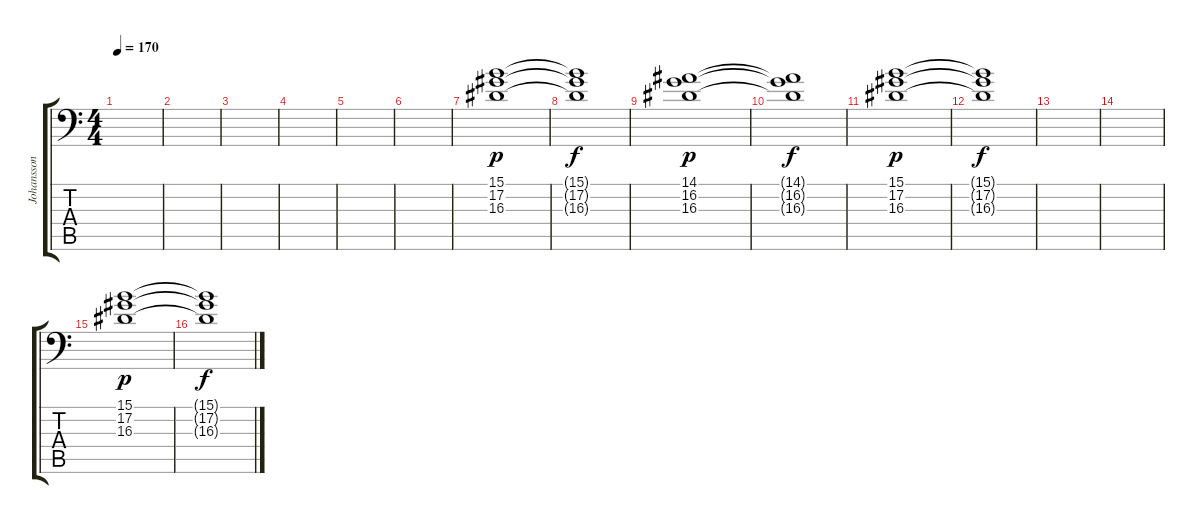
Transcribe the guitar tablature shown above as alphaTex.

\track ("Johansson 3" "Johansson ") {instrument stringensemble1}
\staff {score tabs}
\tuning (Ab3 Eb3 B2 Gb2 Db2 Ab1) {hide}
\ts (4 4)
\tempo 170
\clef f4
\ks c
|
|
|
|
|
|
(15.1 17.2 16.3).1{dy p} |
(15.1{t} 17.2{t} 16.3{t}).1{dy f} |
(14.1 16.2 16.3).1{dy p} |
(14.1{t} 16.2{t} 16.3{t}).1{dy f} |
(15.1 17.2 16.3).1{dy p} |
(15.1{t} 17.2{t} 16.3{t}).1{dy f} |
|
|
(15.1 17.2 16.3).1{dy p} |
(15.1{t} 17.2{t} 16.3{t}).1{dy f}
